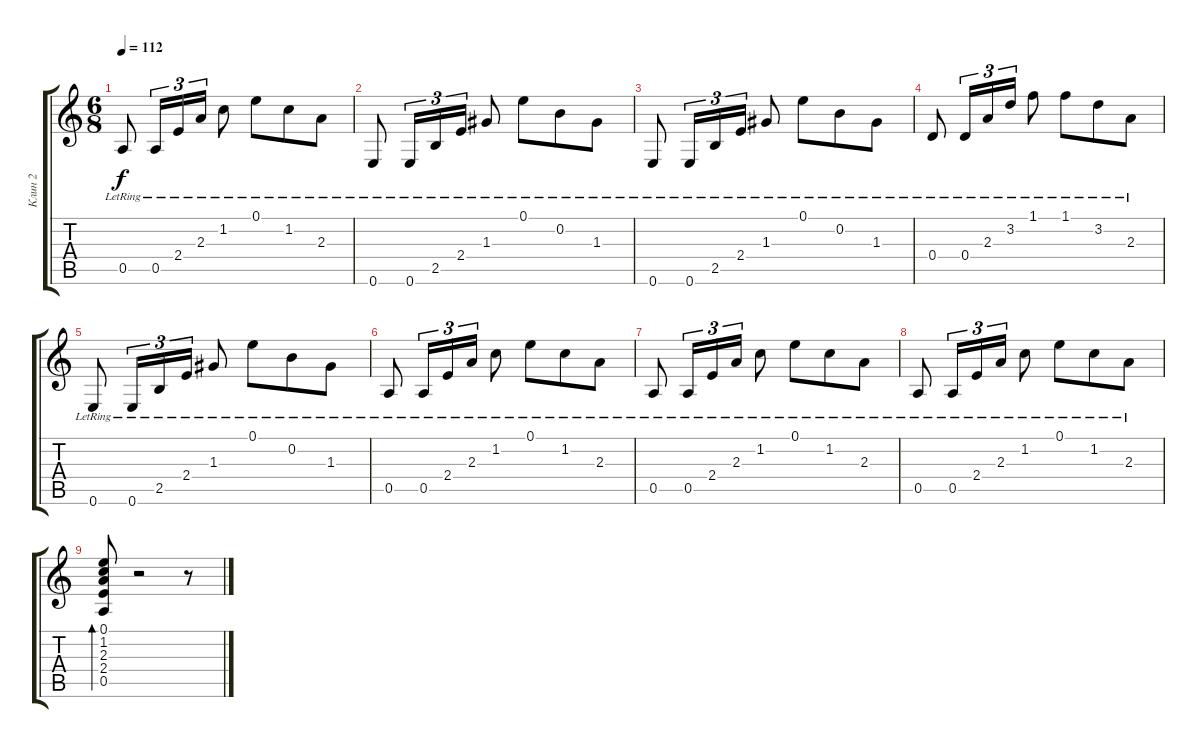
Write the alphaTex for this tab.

\track ("Клин 2" "Клин 2") {instrument electricguitarclean}
\staff {score tabs}
\tuning (E4 B3 G3 D3 A2 E2) {hide}
\ts (6 8)
\tempo 112
\clef g2
\ks c
0.5{lr}.8{dy f} 0.5{lr}.16{tu (3 2)} 2.4{lr}.16{tu (3 2)} 2.3{lr}.16{tu (3 2)} 1.2{lr}.8 0.1{lr}.8 1.2{lr}.8 2.3{lr}.8 |
0.6{lr}.8 0.6{lr}.16{tu (3 2)} 2.5{lr}.16{tu (3 2)} 2.4{lr}.16{tu (3 2)} 1.3{lr}.8 0.1{lr}.8 0.2{lr}.8 1.3{lr}.8 |
0.6{lr}.8 0.6{lr}.16{tu (3 2)} 2.5{lr}.16{tu (3 2)} 2.4{lr}.16{tu (3 2)} 1.3{lr}.8 0.1{lr}.8 0.2{lr}.8 1.3{lr}.8 |
0.4{lr}.8 0.4{lr}.16{tu (3 2)} 2.3{lr}.16{tu (3 2)} 3.2{lr}.16{tu (3 2)} 1.1{lr}.8 1.1{lr}.8 3.2{lr}.8 2.3{lr}.8 |
0.6{lr}.8 0.6{lr}.16{tu (3 2)} 2.5{lr}.16{tu (3 2)} 2.4{lr}.16{tu (3 2)} 1.3{lr}.8 0.1{lr}.8 0.2{lr}.8 1.3{lr}.8 |
0.5{lr}.8 0.5{lr}.16{tu (3 2)} 2.4{lr}.16{tu (3 2)} 2.3{lr}.16{tu (3 2)} 1.2{lr}.8 0.1{lr}.8 1.2{lr}.8 2.3{lr}.8 |
0.5{lr}.8 0.5{lr}.16{tu (3 2)} 2.4{lr}.16{tu (3 2)} 2.3{lr}.16{tu (3 2)} 1.2{lr}.8 0.1{lr}.8 1.2{lr}.8 2.3{lr}.8 |
0.5{lr}.8 0.5{lr}.16{tu (3 2)} 2.4{lr}.16{tu (3 2)} 2.3{lr}.16{tu (3 2)} 1.2{lr}.8 0.1{lr}.8 1.2{lr}.8 2.3{lr}.8 |
(0.1 1.2 2.3 2.4 0.5).8{bd 60} r.2 r.8
